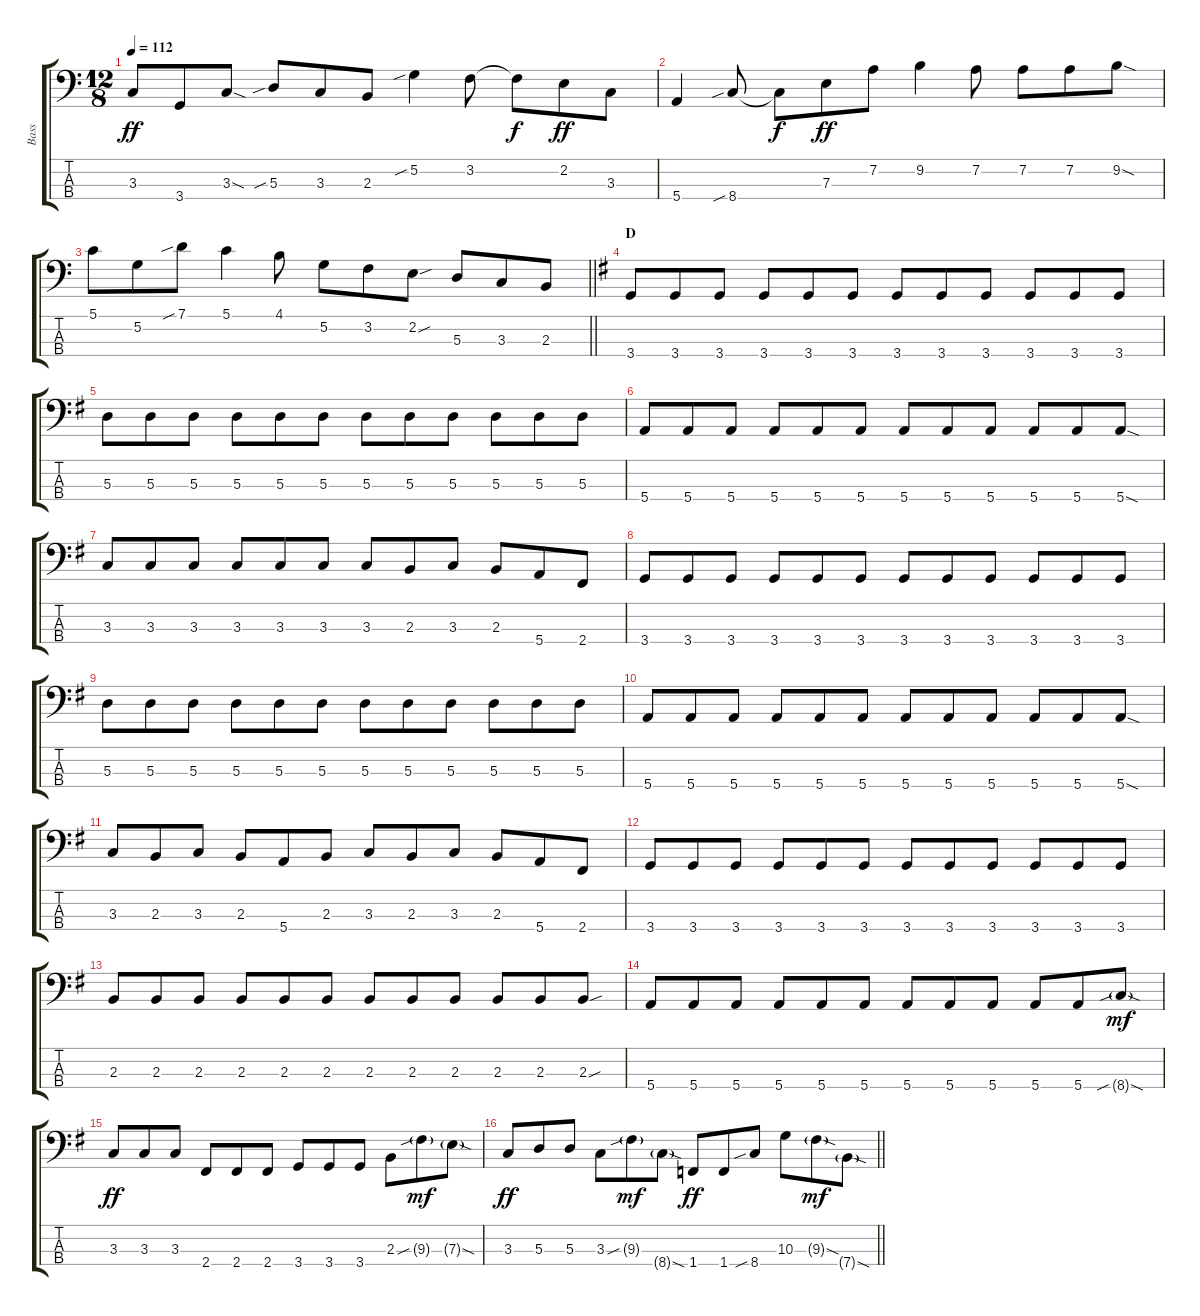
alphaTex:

\track ("Bass" "Bass") {instrument electricbasspick}
\staff {score tabs}
\tuning (G2 D2 A1 E1) {hide}
\ts (12 8)
\tempo 112
\clef f4
\ks c
3.3.8{dy ff} 3.4.8 3.3{sod}.8 5.3{sib}.8 3.3.8 2.3.8 5.2{sib}.4 3.2.8 3.2{t}.8{dy f} 2.2.8{dy ff} 3.3.8 |
5.4.4 8.4{sib}.8 8.4{t}.8{dy f} 7.3.8{dy ff} 7.2.8 9.2.4 7.2.8 7.2.8 7.2.8 9.2{sod}.8 |
\barLineRight lightlight
5.1.8 5.2.8 7.1{sib}.8 5.1.4 4.1.8 5.2.8 3.2.8 2.2{sou}.8 5.3.8 3.3.8 2.3.8 |
\section ("" "D")
\ks g
3.4.8 3.4.8 3.4.8 3.4.8 3.4.8 3.4.8 3.4.8 3.4.8 3.4.8 3.4.8 3.4.8 3.4.8 |
5.3.8 5.3.8 5.3.8 5.3.8 5.3.8 5.3.8 5.3.8 5.3.8 5.3.8 5.3.8 5.3.8 5.3.8 |
5.4.8 5.4.8 5.4.8 5.4.8 5.4.8 5.4.8 5.4.8 5.4.8 5.4.8 5.4.8 5.4.8 5.4{sod}.8 |
3.3.8 3.3.8 3.3.8 3.3.8 3.3.8 3.3.8 3.3.8 2.3.8 3.3.8 2.3.8 5.4.8 2.4.8 |
3.4.8 3.4.8 3.4.8 3.4.8 3.4.8 3.4.8 3.4.8 3.4.8 3.4.8 3.4.8 3.4.8 3.4.8 |
5.3.8 5.3.8 5.3.8 5.3.8 5.3.8 5.3.8 5.3.8 5.3.8 5.3.8 5.3.8 5.3.8 5.3.8 |
5.4.8 5.4.8 5.4.8 5.4.8 5.4.8 5.4.8 5.4.8 5.4.8 5.4.8 5.4.8 5.4.8 5.4{sod}.8 |
3.3.8 2.3.8 3.3.8 2.3.8 5.4.8 2.3.8 3.3.8 2.3.8 3.3.8 2.3.8 5.4.8 2.4.8 |
3.4.8 3.4.8 3.4.8 3.4.8 3.4.8 3.4.8 3.4.8 3.4.8 3.4.8 3.4.8 3.4.8 3.4.8 |
2.3.8 2.3.8 2.3.8 2.3.8 2.3.8 2.3.8 2.3.8 2.3.8 2.3.8 2.3.8 2.3.8 2.3{sou}.8 |
5.4.8 5.4.8 5.4.8 5.4.8 5.4.8 5.4.8 5.4.8 5.4.8 5.4.8 5.4.8 5.4.8 8.4{sib sod g}.8{dy mf} |
3.3.8{dy ff} 3.3.8 3.3.8 2.4.8 2.4.8 2.4.8 3.4.8 3.4.8 3.4.8 2.3.8 9.3{sib g}.8{dy mf} 7.3{sod g}.8 |
\barLineRight lightlight
3.3.8{dy ff} 5.3.8 5.3.8 3.3.8 9.3{sib g}.8{dy mf} 8.4{sod g}.8 1.4.8{dy ff} 1.4.8 8.4{sib}.8 10.3.8 9.3{sod g}.8{dy mf} 7.4{sod g}.8
